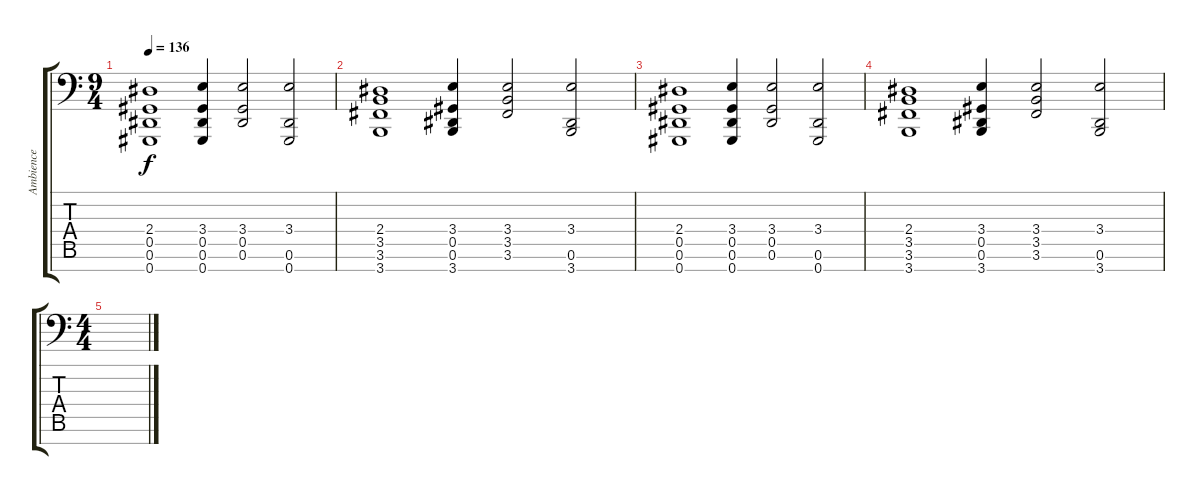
\track ("Ambience" "Ambience") {instrument choiraahs}
\staff {score tabs}
\tuning (Eb4 Bb3 F3 Db3 Ab2 Eb2 Ab1) {hide}
\ts (9 4)
\tempo 136
\clef f4
\ks c
(2.4 0.5 0.6 0.7).1{dy f} (3.4 0.5 0.6 0.7).4 (3.4 0.5 0.6).2 (3.4 0.6 0.7).2 |
(2.4 3.5 3.6 3.7).1 (3.4 0.5 0.6 3.7).4 (3.4 3.5 3.6).2 (3.4 0.6 3.7).2 |
(2.4 0.5 0.6 0.7).1 (3.4 0.5 0.6 0.7).4 (3.4 0.5 0.6).2 (3.4 0.6 0.7).2 |
(2.4 3.5 3.6 3.7).1 (3.4 0.5 0.6 3.7).4 (3.4 3.5 3.6).2 (3.4 0.6 3.7).2 |
\ts (4 4)
